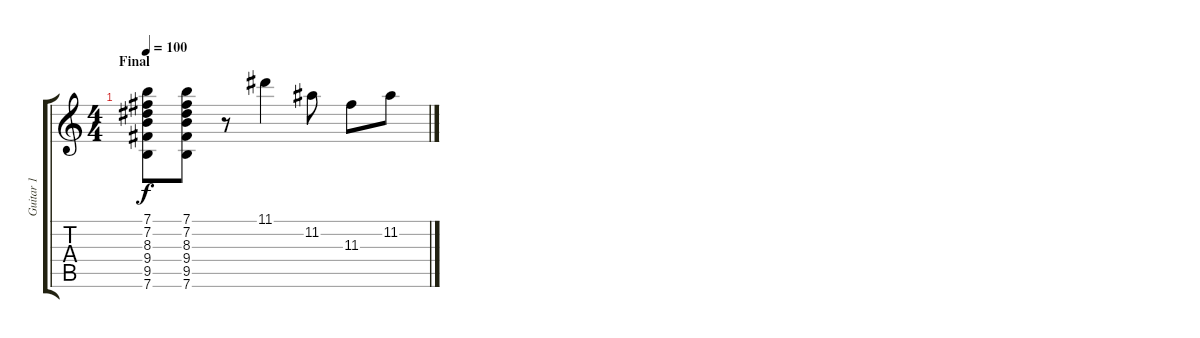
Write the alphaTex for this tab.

\track ("Guitar 1" "Guitar 1") {instrument overdrivenguitar}
\staff {score tabs}
\tuning (E4 B3 G3 D3 A2 E2) {hide}
\ts (4 4)
\section ("" "Final")
\tempo 100
\clef g2
\ks c
(7.1 7.2 8.3 9.4 9.5 7.6).8{dy f} (7.1 7.2 8.3 9.4 9.5 7.6).8 r.8 11.1.4 11.2.8 11.3.8 11.2.8
